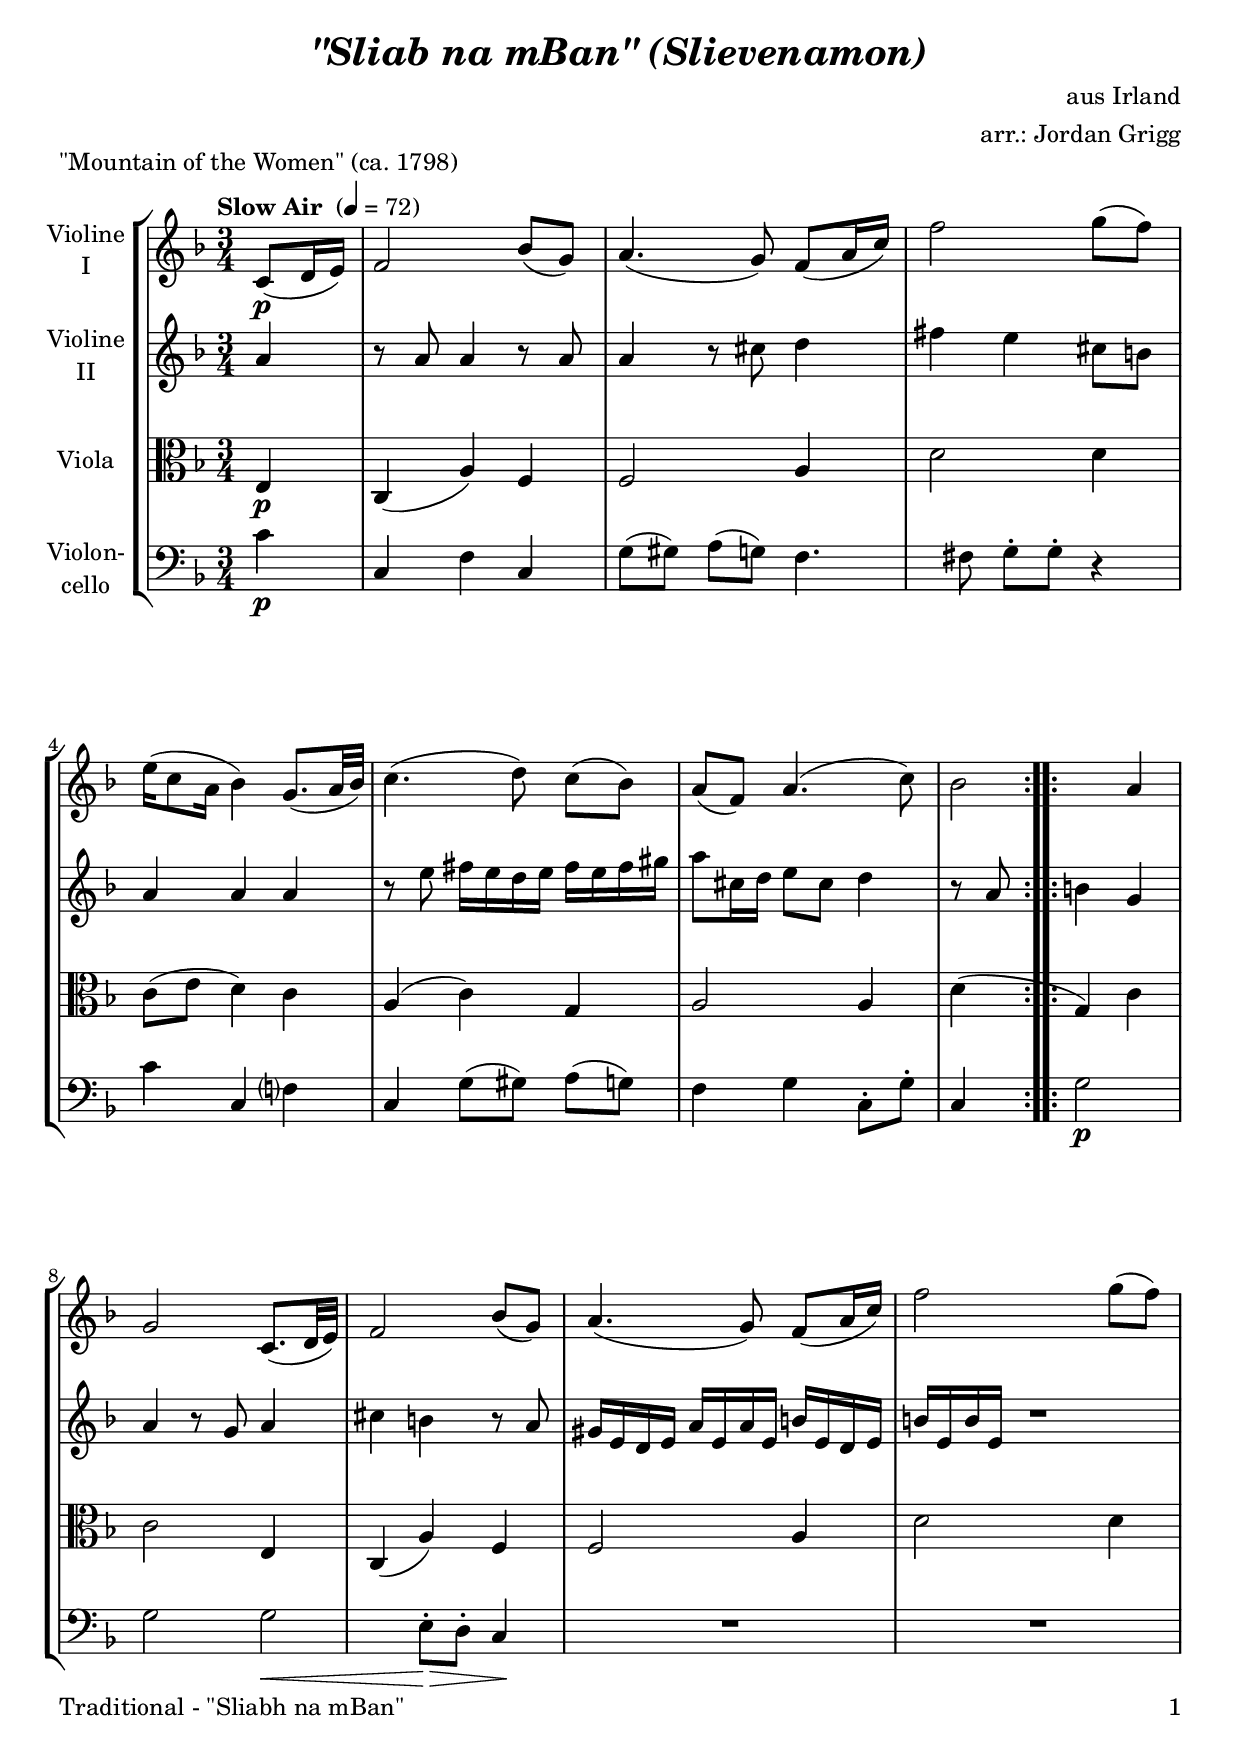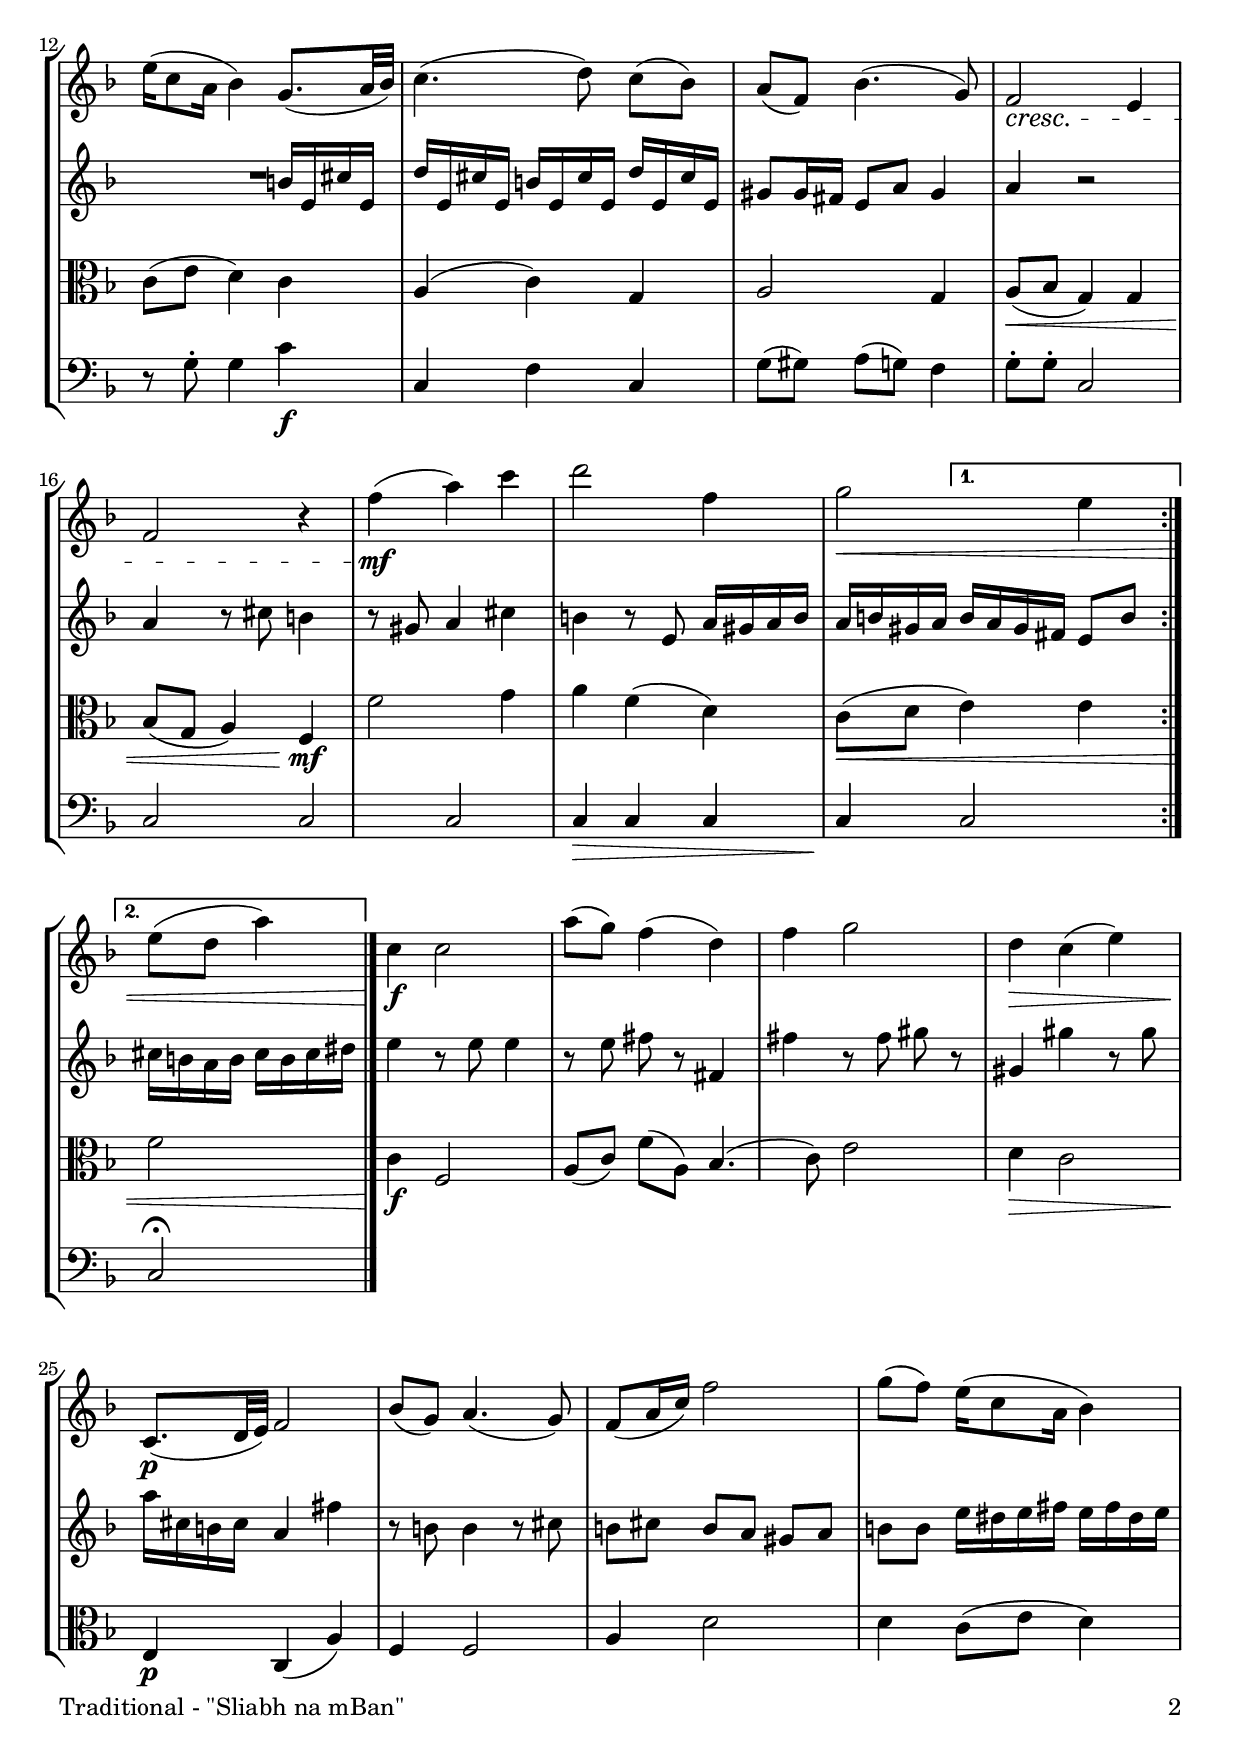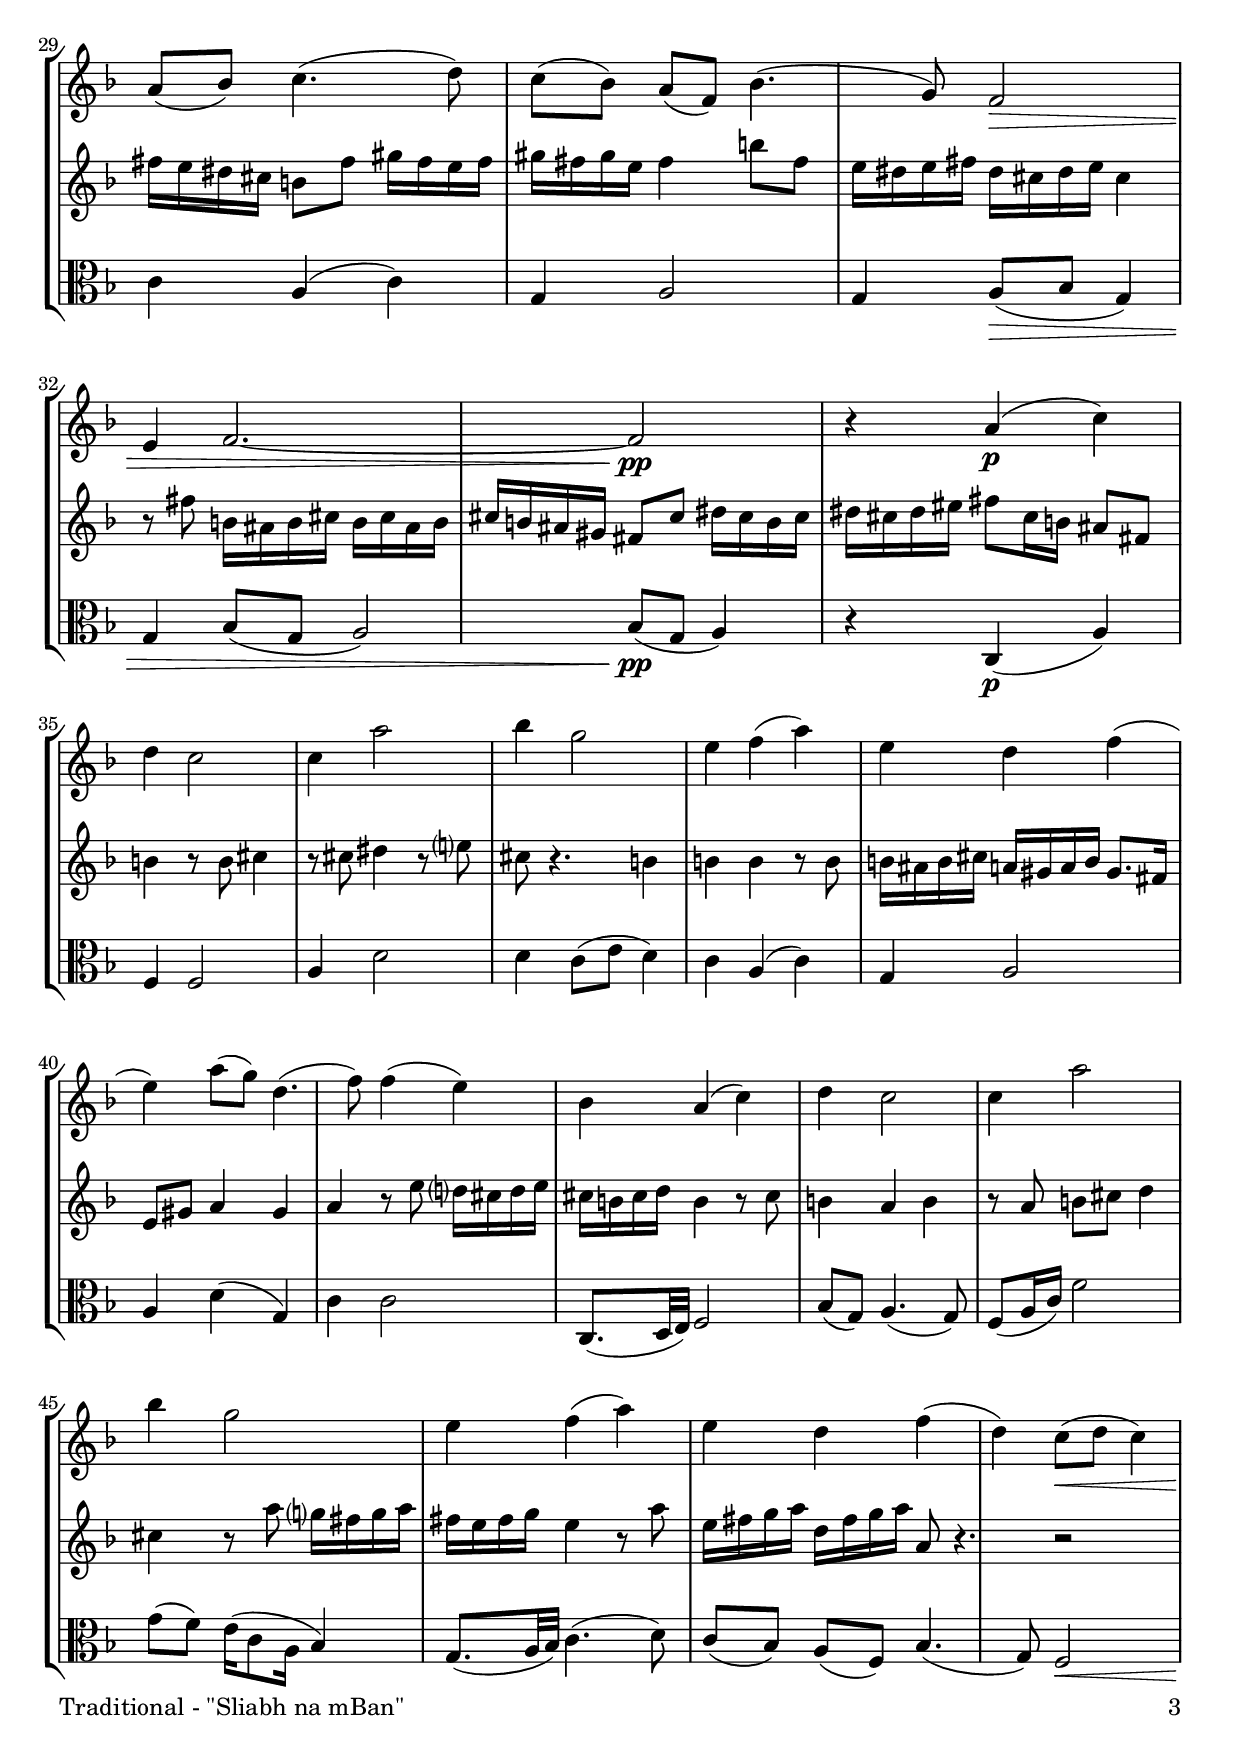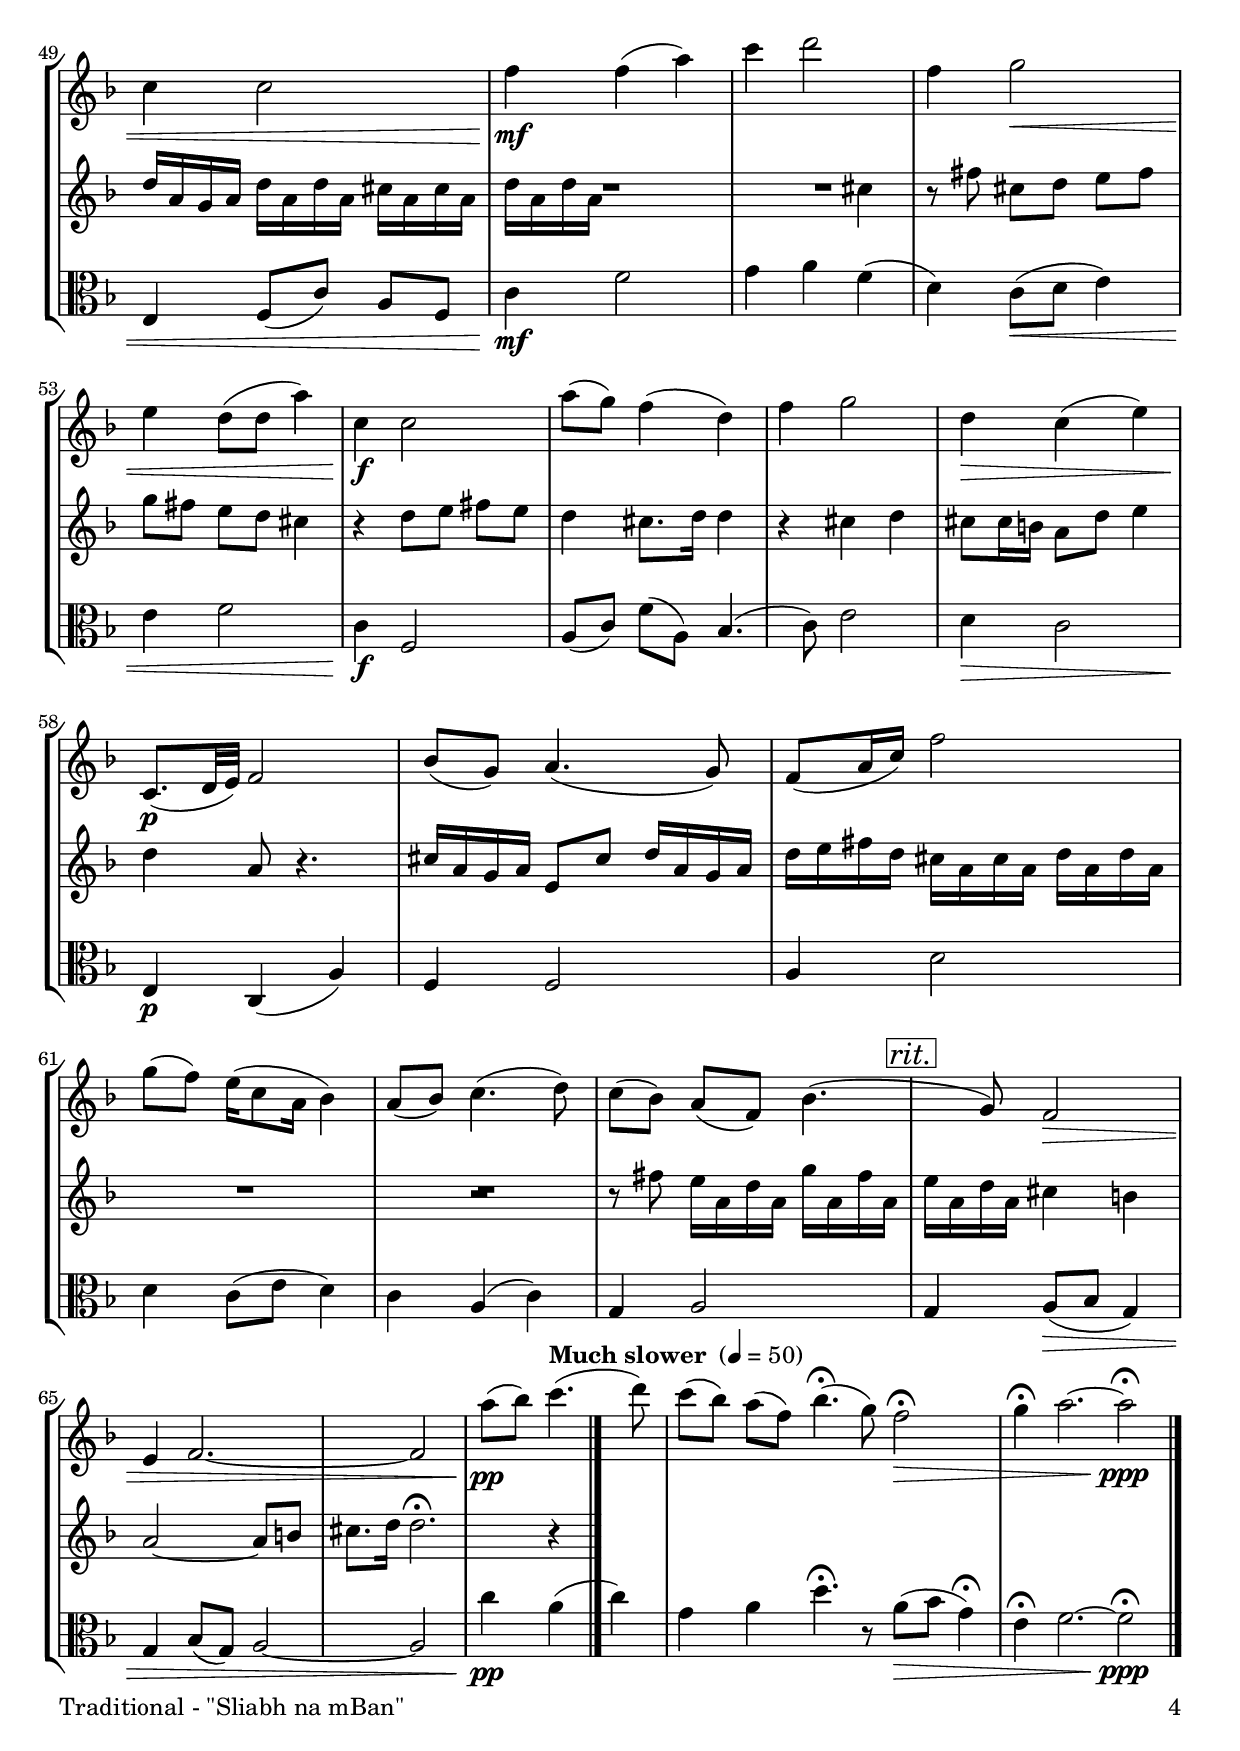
\version "2.24.1"
\include "deutsch.ly"

#(set-global-staff-size 21)

\header {
  title     = \markup \bold \italic "\"Sliab na mBan\" (Slievenamon)"
  composer  = "aus Irland"
  arranger  = "arr.: Jordan Grigg"
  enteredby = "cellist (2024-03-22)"
  piece     = "\"Mountain of the Women\" (ca. 1798)"
}

voiceconsts = {
  \key f \major
  \time 3/4
  \clef "treble"
  \numericTimeSignature
  \compressEmptyMeasures
  % Set default beaming for all staves
  \set Timing.beamExceptions = #'()
  \set Timing.baseMoment     = #(ly:make-moment 1 4)
  \set Timing.beatStructure  = #'(1 1 1)
  \tempo "Slow Air " 4=72
}

mist = "string ensemble 1"
mivl = "violin"
miva = "viola"
miba = "cello"
mipz = "pizzicato strings"

atem = \mark \markup \box \italic "a tempo"
mrit = \mark \markup \box \italic "molto rit."
rit  = \mark \markup \box \italic "rit."

boxa = \tempo "Much slower " 4=50

va = \relative c' {
  \voiceconsts

  \partial 4 c8(\p d16 e)
  f2 b8( g)
  a4.( g8) f( a16 c)
  f2 g8( f)
  e16( c8 a16 b4) g8.( a32 b)
  c4.( d8) c( b)

  a( f) a4.( c8)
  b2 a4
  g2 c,8.( d32 e)
  f2 b8( g)
  a4.( g8) f( a16 c)
  f2 g8( f)
  e16( c8 a16 b4) g8.( a32 b)

  c4.( d8) c( b)
  a( f) b4.( g8)
  f2\cresc e4
  f2 r4
  f'(\mf a) c
  d2 f,4
  g2\< e4

  e8( d a'4) c,\!\f
  c2 a'8( g)
  f4( d) f
  g2 d4\decr
  c( e) c,8.(\p d32 e)
  f2 b8( g)
  a4.( g8) f( a16 c)

  f2 g8( f)
  e16( c8 a16 b4) a8( b)
  c4.( d8) c( b)
  a( f) b4.( g8)
  f2\decr e4
  f2.~
  f2\pp r4

  a(\p c) d
  c2 c4
  a'2 b4
  g2 e4
  f( a) e
  d f( e)
  a8( g) d4.( f8)

  f4( e) b
  a( c) d
  c2 c4
  a'2 b4
  g2 e4
  f( a) e

  d f( d)
  c8(\< d c4) c
  c2 f4\!\mf
  f( a) c
  d2 f,4
  g2\< e4
  d8( d a'4) c,\!\f

  c2 a'8( g)
  f4( d) f
  g2 d4\decr
  c( e) c,8.(\p d32 e)
  f2 b8( g)
  a4.( g8) f( a16 c)

  f2 g8( f)
  e16( c8 a16 b4) a8( b)
  c4.( d8) c( b)
  a( f) b4.( g8)
  f2\decr e4
  f2.~

  f2 a'8(\pp b) \boxa
  c4.( d8) c( b)
  a( f) b4.(\fermata g8)
  f2\fermata\decr g4\fermata
  a2.~
  \partial 2 a2\fermata\ppp \bar "|."
}

\include "v2.ily"
vc = \relative c {
  \voiceconsts
  \clef "alto"
  
  \partial 4 e4\p
  c( a') f
  f2 a4
  d2 d4
  c8( e d4) c
  a( c) g

  a2 a4
  d( g,) c
  c2 e,4
  c( a') f
  f2 a4
  d2 d4
  c8( e d4) c

  a( c) g
  a2 g4
  a8(\< b g4) g
  b8( g a4) f\!\mf
  f'2 g4
  a f( d)
  c8(\< d e4) e

  f2 c4\!\f
  f,2 a8( c)
  f( a,) b4.( c8)
  e2 d4\decr
  c2 e,4\p
  c( a') f
  f2 a4

  d2 d4
  c8( e d4) c
  a( c) g
  a2 g4
  a8(\decr b g4) g
  b8( g a2)
  b8(\pp g a4) r

  c,(\p a') f
  f2 a4
  d2 d4
  c8( e d4) c
  a( c) g
  a2 a4
  d( g,) c

  c2 c,8.( d32 e)
  f2 b8( g)
  a4.( g8) f( a16 c)
  f2 g8( f)
  e16( c8 a16 b4) g8.( a32 b)
  c4.( d8) c( b)

  a( f) b4.( g8)
  f2\< e4
  f8( c') a f c'4\!\mf
  f2 g4
  a f( d)
  c8(\< d e4) e
  f2 c4\!\f

  f,2 a8( c)
  f( a,) b4.( c8)
  e2 d4\decr
  c2 e,4\p
  c( a') f
  f2 a4

  d2 d4
  c8( e d4) c
  a( c) g
  a2 \rit g4
  a8(\decr b g4) g
  b8( g) a2~

  a c'4\pp \boxa
  a( c) g
  a d4.\fermata r8
  a(\decr b g4)\fermata e\fermata
  f2.~
  \partial 2 f2\fermata\ppp \bar "|."
}

\include "v4.ily"

music = \new StaffGroup <<
      \new Staff {
	\set Staff.midiInstrument = \mivl
	\set Staff.instrumentName = \markup \center-column { "Violine" "I" }
	\transpose f f { \va }
      }

      \new Staff {
	\set Staff.midiInstrument = \mivl
	\set Staff.instrumentName = \markup \center-column { "Violine" "II" }
	\transpose f f { \vb }
      }

      \new Staff {
	\set Staff.midiInstrument = \miva
	\set Staff.instrumentName = \markup \center-column { "Viola" }
	\transpose f f { \vc }
      }

      \new Staff {
	\set Staff.midiInstrument = \miba
	\set Staff.instrumentName = \markup \center-column { "Violon-" "cello" }
	\transpose f f { \vd }
      }
>>

\book {
   \paper {
    print-page-number = ##t
    print-first-page-number = ##t
    ragged-last-bottom = ##f
    oddHeaderMarkup = \markup \null
    evenHeaderMarkup = \markup \null
    oddFooterMarkup = \markup {
      \fill-line {
        \if \should-print-page-number
        "Traditional - \"Sliabh na mBan\"" \fromproperty #'page:page-number-string
      }
    }
    evenFooterMarkup = \oddFooterMarkup
  } \score {
    \music
    \layout {}
  }

  \score {
    \unfoldRepeats \music

    \midi {
      \context {
        \Score
      }
    }
  }
}